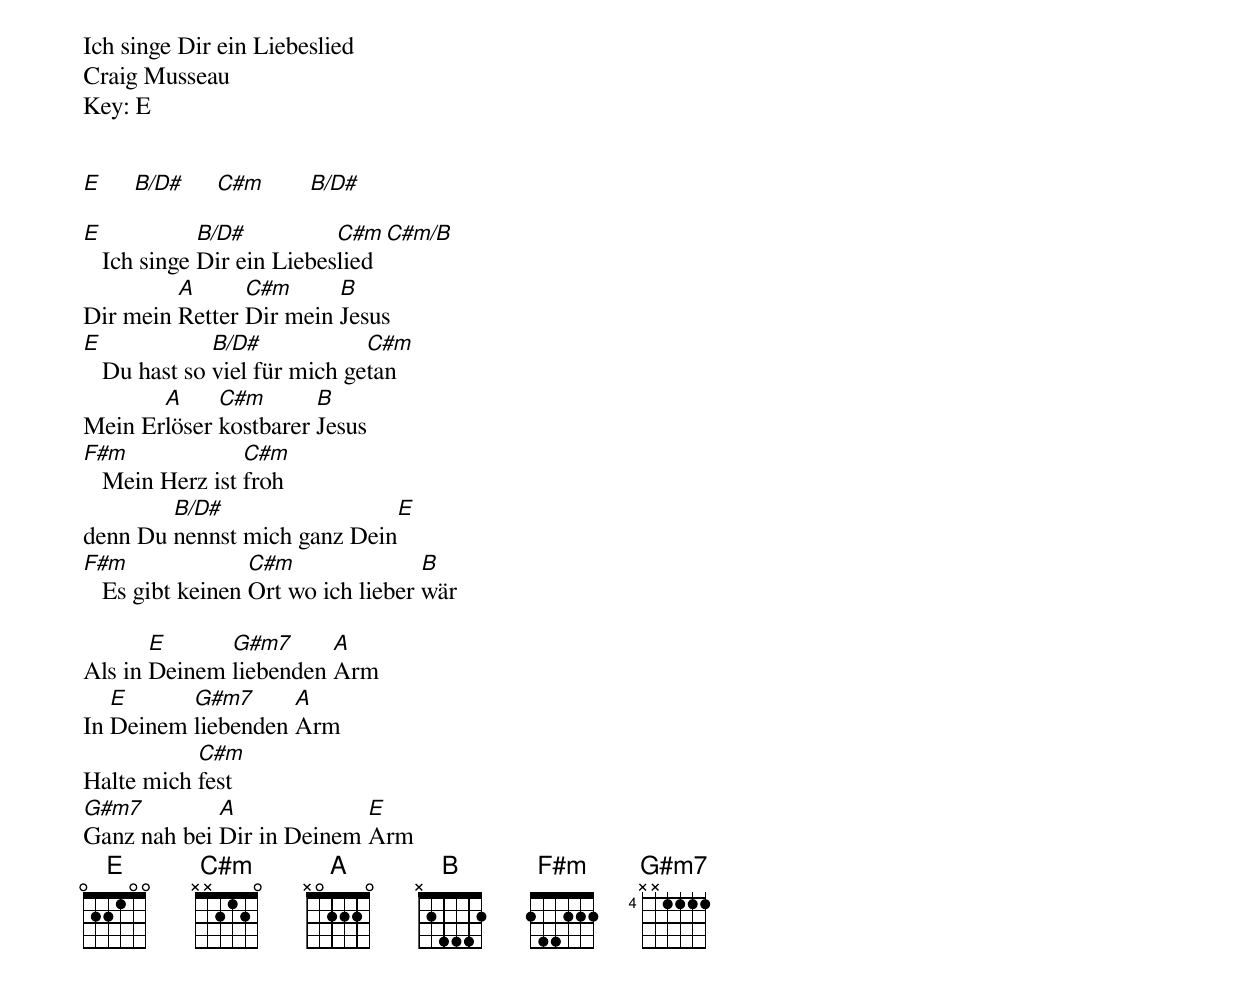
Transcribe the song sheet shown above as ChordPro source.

Ich singe Dir ein Liebeslied
Craig Musseau
Key: E


[E]     [B/D#]     [C#m]       [B/D#]

[E]   Ich singe [B/D#]Dir ein Liebes[C#m]lied [C#m/B]
Dir mein [A]Retter [C#m]Dir mein [B]Jesus
[E]   Du hast so [B/D#]viel für mich ge[C#m]tan
Mein Er[A]löser [C#m]kostbarer [B]Jesus
[F#m]   Mein Herz ist [C#m]froh
denn Du [B/D#]nennst mich ganz Dein[E]
[F#m]   Es gibt keinen [C#m]Ort wo ich lieber [B]wär

Als in [E]Deinem [G#m7]liebenden [A]Arm
In [E]Deinem [G#m7]liebenden [A]Arm
Halte mich [C#m]fest
[G#m7]Ganz nah bei [A]Dir in Deinem [E]Arm
